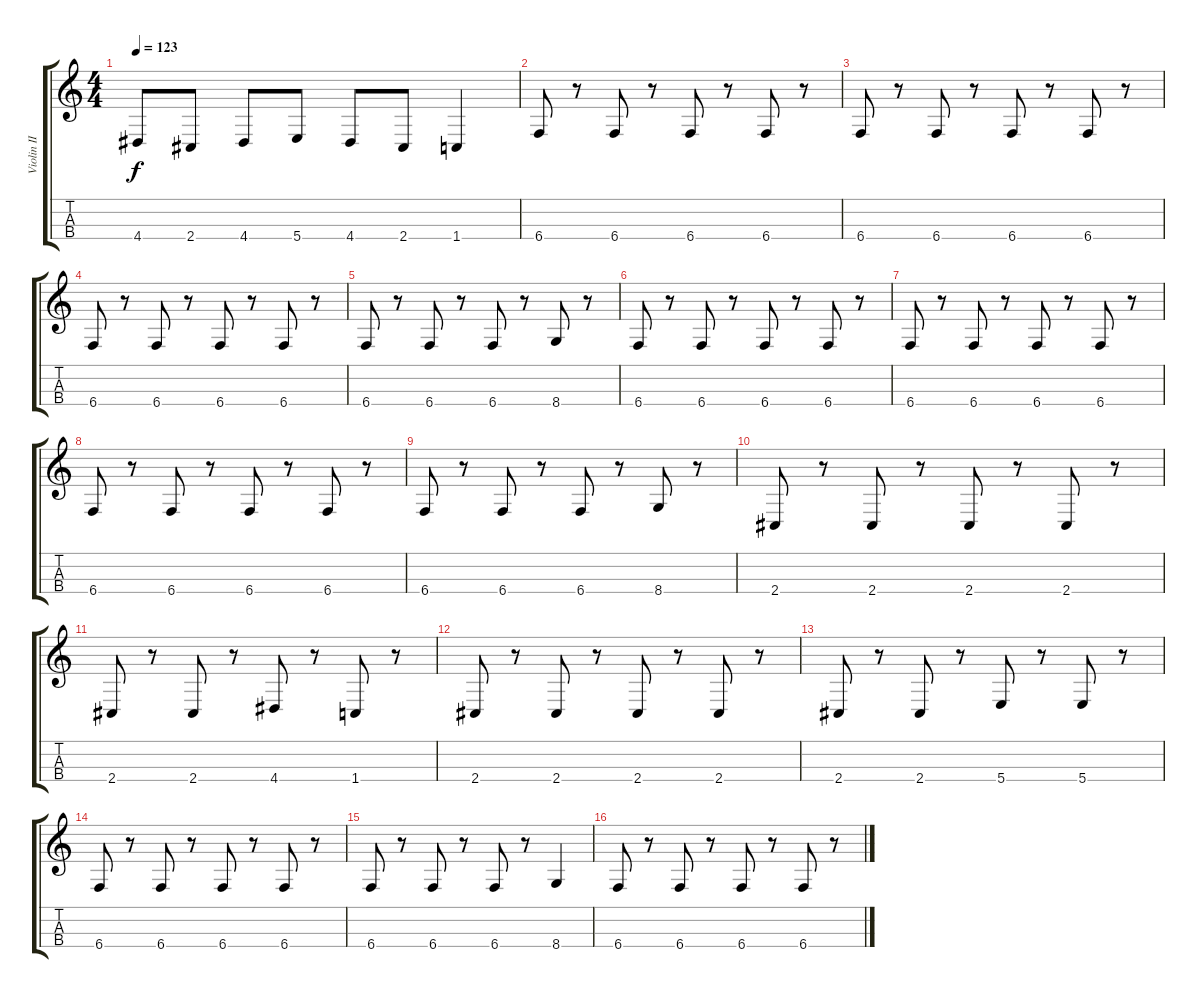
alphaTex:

\track ("Violin II" "Violin II") {instrument violin}
\staff {score tabs}
\tuning (E4 B3 Gb3 B2) {hide}
\ts (4 4)
\tempo 123
\clef g2
\ks c
4.4.8{dy f} 2.4.8 4.4.8 5.4.8 4.4.8 2.4.8 1.4.4 |
6.4.8 r.8 6.4.8 r.8 6.4.8 r.8 6.4.8 r.8 |
6.4.8 r.8 6.4.8 r.8 6.4.8 r.8 6.4.8 r.8 |
6.4.8 r.8 6.4.8 r.8 6.4.8 r.8 6.4.8 r.8 |
6.4.8 r.8 6.4.8 r.8 6.4.8 r.8 8.4.8 r.8 |
6.4.8 r.8 6.4.8 r.8 6.4.8 r.8 6.4.8 r.8 |
6.4.8 r.8 6.4.8 r.8 6.4.8 r.8 6.4.8 r.8 |
6.4.8 r.8 6.4.8 r.8 6.4.8 r.8 6.4.8 r.8 |
6.4.8 r.8 6.4.8 r.8 6.4.8 r.8 8.4.8 r.8 |
2.4.8 r.8 2.4.8 r.8 2.4.8 r.8 2.4.8 r.8 |
2.4.8 r.8 2.4.8 r.8 4.4.8 r.8 1.4.8 r.8 |
2.4.8 r.8 2.4.8 r.8 2.4.8 r.8 2.4.8 r.8 |
2.4.8 r.8 2.4.8 r.8 5.4.8 r.8 5.4.8 r.8 |
6.4.8 r.8 6.4.8 r.8 6.4.8 r.8 6.4.8 r.8 |
6.4.8 r.8 6.4.8 r.8 6.4.8 r.8 8.4.4 |
6.4.8 r.8 6.4.8 r.8 6.4.8 r.8 6.4.8 r.8
